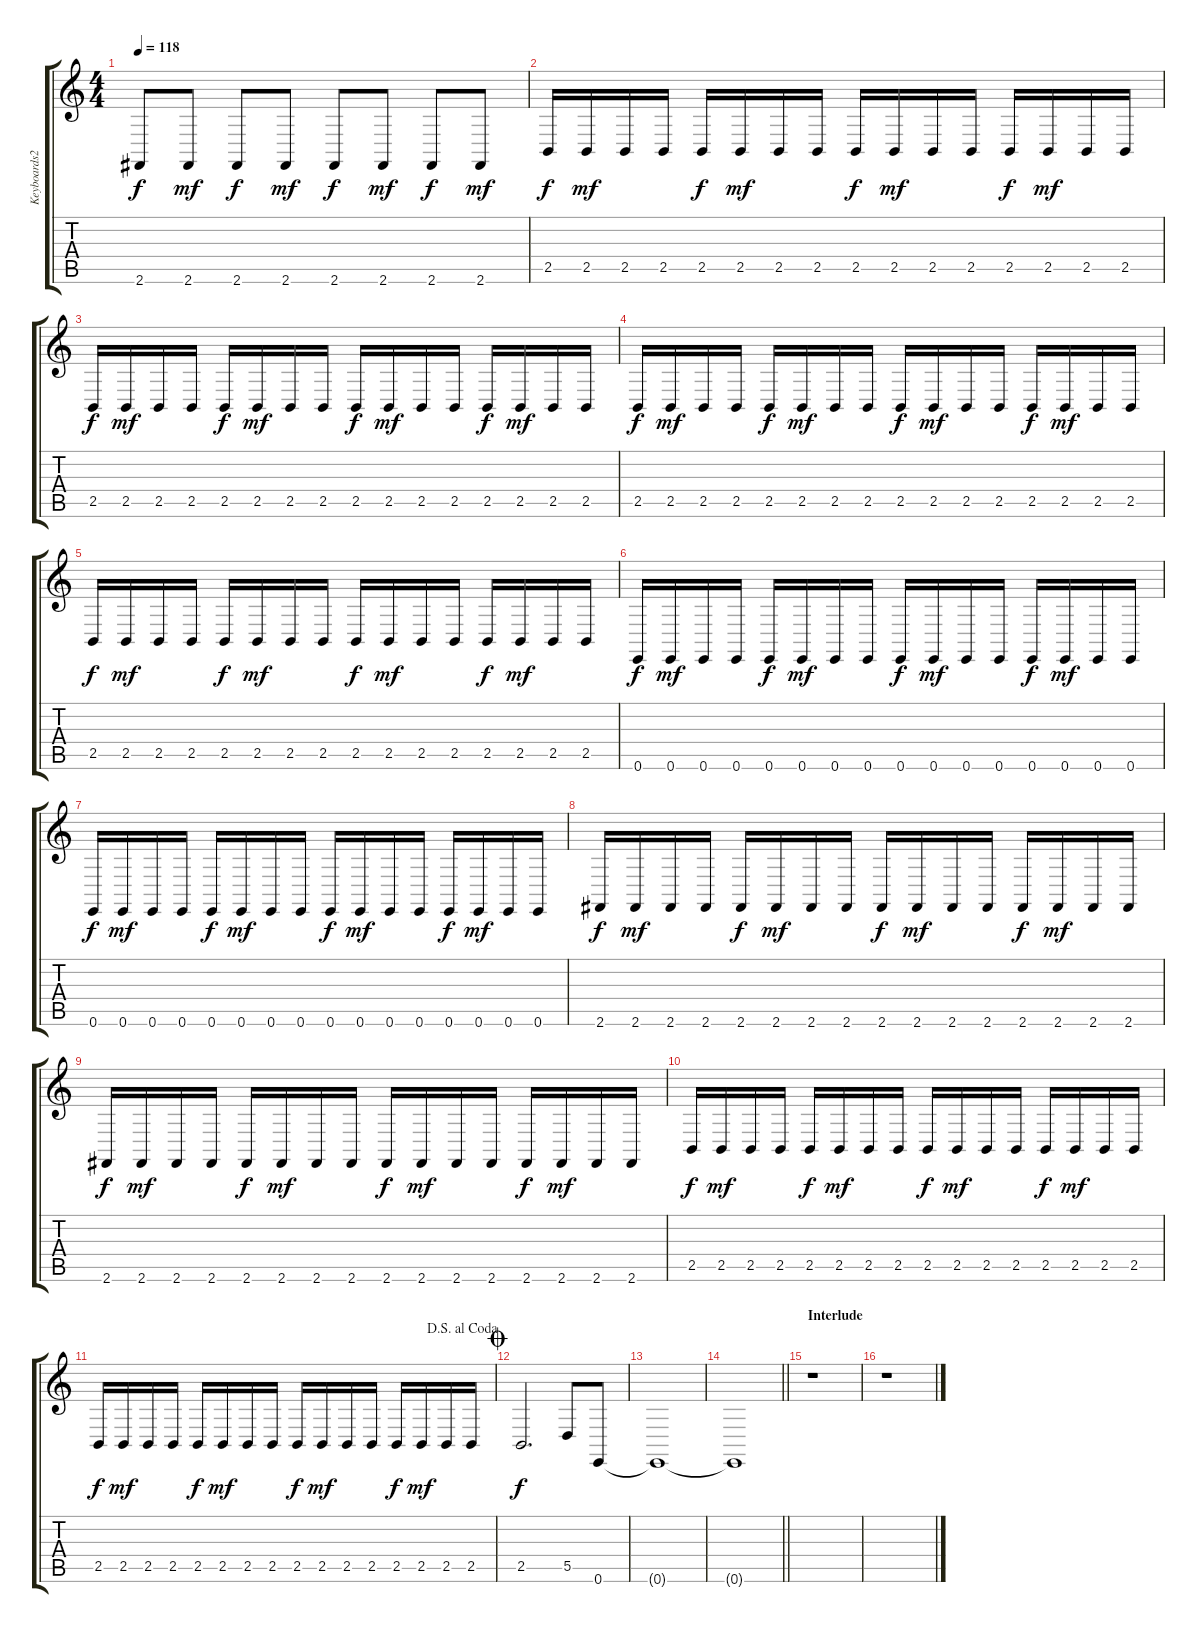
\track ("Keyboards2" "Keyboards2") {instrument lead8bassandlead}
\staff {score tabs}
\tuning (E4 B3 G3 D3 A2 E2) {hide}
\ts (4 4)
\tempo 118
\clef g2
\ks c
2.6.8{dy f} 2.6.8{dy mf} 2.6.8{dy f} 2.6.8{dy mf} 2.6.8{dy f} 2.6.8{dy mf} 2.6.8{dy f} 2.6.8{dy mf} |
2.5.16{dy f} 2.5.16{dy mf} 2.5.16 2.5.16 2.5.16{dy f} 2.5.16{dy mf} 2.5.16 2.5.16 2.5.16{dy f} 2.5.16{dy mf} 2.5.16 2.5.16 2.5.16{dy f} 2.5.16{dy mf} 2.5.16 2.5.16 |
2.5.16{dy f} 2.5.16{dy mf} 2.5.16 2.5.16 2.5.16{dy f} 2.5.16{dy mf} 2.5.16 2.5.16 2.5.16{dy f} 2.5.16{dy mf} 2.5.16 2.5.16 2.5.16{dy f} 2.5.16{dy mf} 2.5.16 2.5.16 |
2.5.16{dy f} 2.5.16{dy mf} 2.5.16 2.5.16 2.5.16{dy f} 2.5.16{dy mf} 2.5.16 2.5.16 2.5.16{dy f} 2.5.16{dy mf} 2.5.16 2.5.16 2.5.16{dy f} 2.5.16{dy mf} 2.5.16 2.5.16 |
2.5.16{dy f} 2.5.16{dy mf} 2.5.16 2.5.16 2.5.16{dy f} 2.5.16{dy mf} 2.5.16 2.5.16 2.5.16{dy f} 2.5.16{dy mf} 2.5.16 2.5.16 2.5.16{dy f} 2.5.16{dy mf} 2.5.16 2.5.16 |
0.6.16{dy f} 0.6.16{dy mf} 0.6.16 0.6.16 0.6.16{dy f} 0.6.16{dy mf} 0.6.16 0.6.16 0.6.16{dy f} 0.6.16{dy mf} 0.6.16 0.6.16 0.6.16{dy f} 0.6.16{dy mf} 0.6.16 0.6.16 |
0.6.16{dy f} 0.6.16{dy mf} 0.6.16 0.6.16 0.6.16{dy f} 0.6.16{dy mf} 0.6.16 0.6.16 0.6.16{dy f} 0.6.16{dy mf} 0.6.16 0.6.16 0.6.16{dy f} 0.6.16{dy mf} 0.6.16 0.6.16 |
2.6.16{dy f} 2.6.16{dy mf} 2.6.16 2.6.16 2.6.16{dy f} 2.6.16{dy mf} 2.6.16 2.6.16 2.6.16{dy f} 2.6.16{dy mf} 2.6.16 2.6.16 2.6.16{dy f} 2.6.16{dy mf} 2.6.16 2.6.16 |
2.6.16{dy f} 2.6.16{dy mf} 2.6.16 2.6.16 2.6.16{dy f} 2.6.16{dy mf} 2.6.16 2.6.16 2.6.16{dy f} 2.6.16{dy mf} 2.6.16 2.6.16 2.6.16{dy f} 2.6.16{dy mf} 2.6.16 2.6.16 |
2.5.16{dy f} 2.5.16{dy mf} 2.5.16 2.5.16 2.5.16{dy f} 2.5.16{dy mf} 2.5.16 2.5.16 2.5.16{dy f} 2.5.16{dy mf} 2.5.16 2.5.16 2.5.16{dy f} 2.5.16{dy mf} 2.5.16 2.5.16 |
\jump dalsegnoalcoda
2.5.16{dy f} 2.5.16{dy mf} 2.5.16 2.5.16 2.5.16{dy f} 2.5.16{dy mf} 2.5.16 2.5.16 2.5.16{dy f} 2.5.16{dy mf} 2.5.16 2.5.16 2.5.16{dy f} 2.5.16{dy mf} 2.5.16 2.5.16 |
\jump coda
2.5.2{d dy f} 5.5.8 0.6.8 |
0.6{t}.1 |
\barLineRight lightlight
0.6{t}.1 |
\section ("" "Interlude")
r.1 |
r.1
